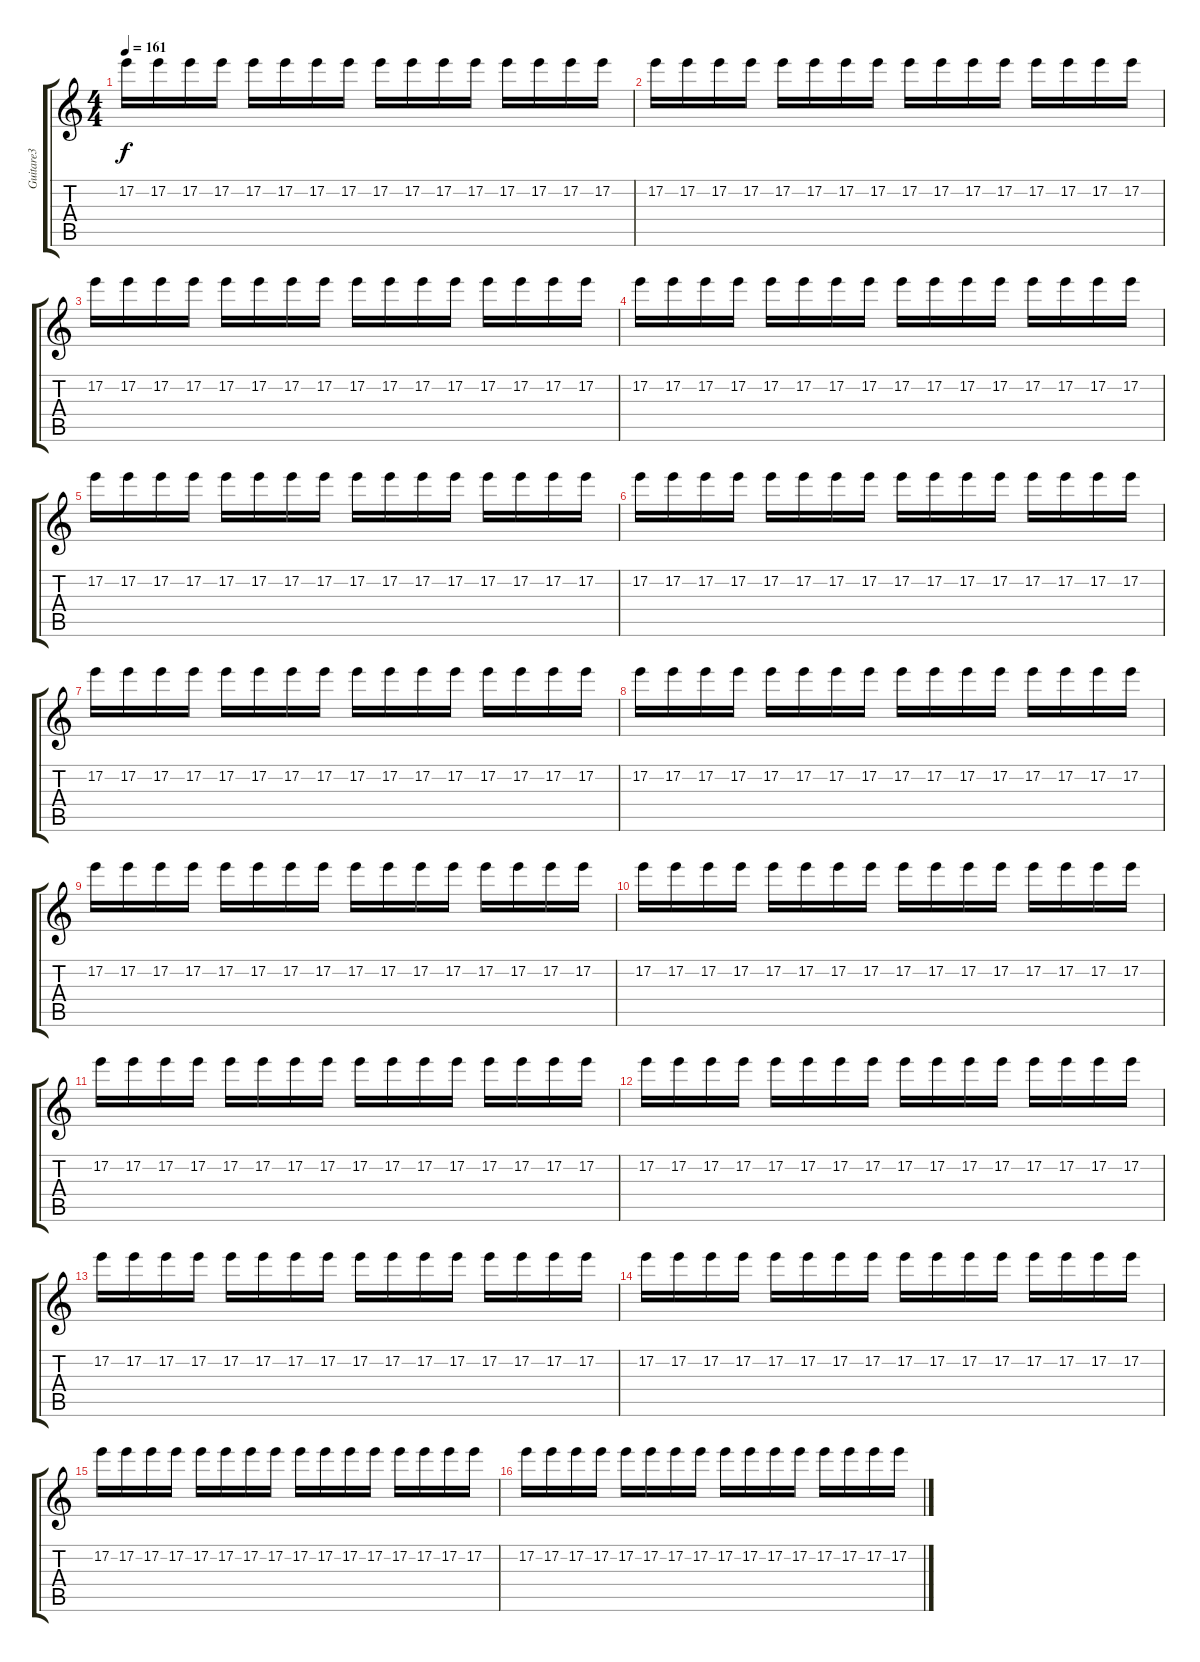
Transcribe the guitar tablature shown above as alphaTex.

\track ("Guitare3" "Guitare3") {instrument overdrivenguitar}
\staff {score tabs}
\tuning (E4 B3 G3 D3 A2 E2) {hide}
\ts (4 4)
\tempo 161
\clef g2
\ks c
17.2.16{dy f} 17.2.16 17.2.16 17.2.16 17.2.16 17.2.16 17.2.16 17.2.16 17.2.16 17.2.16 17.2.16 17.2.16 17.2.16 17.2.16 17.2.16 17.2.16 |
17.2.16 17.2.16 17.2.16 17.2.16 17.2.16 17.2.16 17.2.16 17.2.16 17.2.16 17.2.16 17.2.16 17.2.16 17.2.16 17.2.16 17.2.16 17.2.16 |
17.2.16 17.2.16 17.2.16 17.2.16 17.2.16 17.2.16 17.2.16 17.2.16 17.2.16 17.2.16 17.2.16 17.2.16 17.2.16 17.2.16 17.2.16 17.2.16 |
17.2.16 17.2.16 17.2.16 17.2.16 17.2.16 17.2.16 17.2.16 17.2.16 17.2.16 17.2.16 17.2.16 17.2.16 17.2.16 17.2.16 17.2.16 17.2.16 |
17.2.16 17.2.16 17.2.16 17.2.16 17.2.16 17.2.16 17.2.16 17.2.16 17.2.16 17.2.16 17.2.16 17.2.16 17.2.16 17.2.16 17.2.16 17.2.16 |
17.2.16 17.2.16 17.2.16 17.2.16 17.2.16 17.2.16 17.2.16 17.2.16 17.2.16 17.2.16 17.2.16 17.2.16 17.2.16 17.2.16 17.2.16 17.2.16 |
17.2.16 17.2.16 17.2.16 17.2.16 17.2.16 17.2.16 17.2.16 17.2.16 17.2.16 17.2.16 17.2.16 17.2.16 17.2.16 17.2.16 17.2.16 17.2.16 |
17.2.16 17.2.16 17.2.16 17.2.16 17.2.16 17.2.16 17.2.16 17.2.16 17.2.16 17.2.16 17.2.16 17.2.16 17.2.16 17.2.16 17.2.16 17.2.16 |
17.2.16 17.2.16 17.2.16 17.2.16 17.2.16 17.2.16 17.2.16 17.2.16 17.2.16 17.2.16 17.2.16 17.2.16 17.2.16 17.2.16 17.2.16 17.2.16 |
17.2.16 17.2.16 17.2.16 17.2.16 17.2.16 17.2.16 17.2.16 17.2.16 17.2.16 17.2.16 17.2.16 17.2.16 17.2.16 17.2.16 17.2.16 17.2.16 |
17.2.16 17.2.16 17.2.16 17.2.16 17.2.16 17.2.16 17.2.16 17.2.16 17.2.16 17.2.16 17.2.16 17.2.16 17.2.16 17.2.16 17.2.16 17.2.16 |
17.2.16 17.2.16 17.2.16 17.2.16 17.2.16 17.2.16 17.2.16 17.2.16 17.2.16 17.2.16 17.2.16 17.2.16 17.2.16 17.2.16 17.2.16 17.2.16 |
17.2.16 17.2.16 17.2.16 17.2.16 17.2.16 17.2.16 17.2.16 17.2.16 17.2.16 17.2.16 17.2.16 17.2.16 17.2.16 17.2.16 17.2.16 17.2.16 |
17.2.16 17.2.16 17.2.16 17.2.16 17.2.16 17.2.16 17.2.16 17.2.16 17.2.16 17.2.16 17.2.16 17.2.16 17.2.16 17.2.16 17.2.16 17.2.16 |
17.2.16 17.2.16 17.2.16 17.2.16 17.2.16 17.2.16 17.2.16 17.2.16 17.2.16 17.2.16 17.2.16 17.2.16 17.2.16 17.2.16 17.2.16 17.2.16 |
17.2.16 17.2.16 17.2.16 17.2.16 17.2.16 17.2.16 17.2.16 17.2.16 17.2.16 17.2.16 17.2.16 17.2.16 17.2.16 17.2.16 17.2.16 17.2.16
